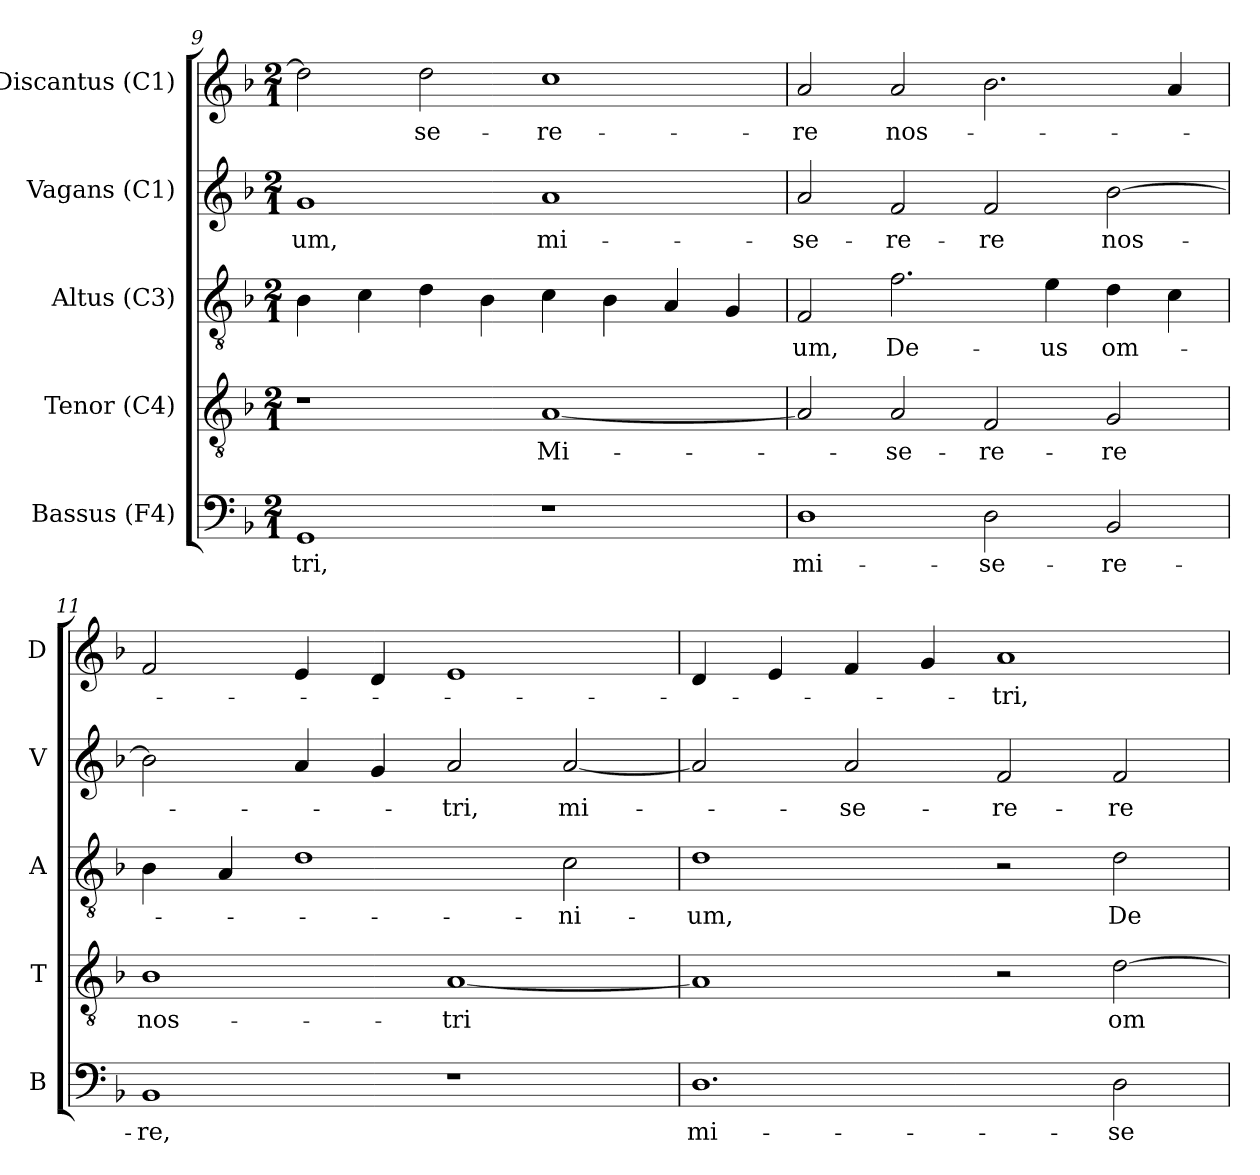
**kern	**text	**kern	**text	**kern	**text	**kern	**text	**kern	**text
*part5	*part5	*part4	*part4	*part3	*part3	*part2	*part2	*part1	*part1
*staff5	*staff5	*staff4	*staff4	*staff3	*staff3	*staff2	*staff2	*staff1	*staff1
*I"Bassus (F4)	*	*I"Tenor (C4)	*	*I"Altus (C3)	*	*I"Vagans (C1)	*	*I"Discantus (C1)	*
*I'B	*	*I'T	*	*I'A	*	*I'V	*	*I'D	*
*clefF4	*	*clefGv2	*	*clefGv2	*	*clefG2	*	*clefG2	*
*k[b-]	*	*k[b-]	*	*k[b-]	*	*k[b-]	*	*k[b-]	*
*F:	*	*F:	*	*F:	*	*F:	*	*F:	*
*M2/1	*	*M2/1	*	*M2/1	*	*M2/1	*	*M2/1	*
=9	=9	=9	=9	=9	=9	=9	=9	=9	=9
!	!LO:LY:b:color=#000000	!	!	!	!	!	!	!	!
!	!	!	!	!	!	!	!LO:LY:b:color=#000000	!	!
1GGi	-tri,	1r	.	4B-i\	.	1gi	-um,	2ddi\]	.
.	.	.	.	4ci\	.	.	.	.	.
!	!	!	!	!	!	!	!	!	!LO:LY:b:color=#000000
.	.	.	.	4di\	.	.	.	2ddi\	-se-
.	.	.	.	4B-i\	.	.	.	.	.
!	!	!	!LO:LY:b:color=#000000	!	!	!	!	!	!
!	!	!	!	!	!	!	!LO:LY:b:color=#000000	!	!
!	!	!	!	!	!	!	!	!	!LO:LY:b:color=#000000
1r	.	[1Ai	Mi-	4ci\	.	1ai	mi-	1cci	-re-
.	.	.	.	4B-i\	.	.	.	.	.
.	.	.	.	4Ai/	.	.	.	.	.
.	.	.	.	4Gi/	.	.	.	.	.
=10	=10	=10	=10	=10	=10	=10	=10	=10	=10
!	!LO:LY:b:color=#000000	!	!	!	!	!	!	!	!
!	!	!	!	!	!LO:LY:b:color=#000000	!	!	!	!
!	!	!	!	!	!	!	!LO:LY:b:color=#000000	!	!
!	!	!	!	!	!	!	!	!	!LO:LY:b:color=#000000
1Di	mi-	2Ai/]	.	2Fi/	-um,	2ai/	-se-	2ai/	-re
!	!	!	!LO:LY:b:color=#000000	!	!	!	!	!	!
!	!	!	!	!	!LO:LY:b:color=#000000	!	!	!	!
!	!	!	!	!	!	!	!LO:LY:b:color=#000000	!	!
!	!	!	!	!	!	!	!	!	!LO:LY:b:color=#000000
.	.	2Ai/	-se-	2.fi\	De-	2fi/	-re-	2ai/	nos-
!	!LO:LY:b:color=#000000	!	!	!	!	!	!	!	!
!	!	!	!LO:LY:b:color=#000000	!	!	!	!	!	!
!	!	!	!	!	!	!	!LO:LY:b:color=#000000	!	!
2Di\	-se-	2Fi/	-re-	.	.	2fi/	-re	2.b-i\	.
!	!	!	!	!	!LO:LY:b:color=#000000	!	!	!	!
.	.	.	.	4ei\	-us	.	.	.	.
!	!LO:LY:b:color=#000000	!	!	!	!	!	!	!	!
!	!	!	!LO:LY:b:color=#000000	!	!	!	!	!	!
!	!	!	!	!	!LO:LY:b:color=#000000	!	!	!	!
!	!	!	!	!	!	!	!LO:LY:b:color=#000000	!	!
2BB-i/	-re-	2Gi/	-re	4di\	om-	[2b-i\	nos-	.	.
.	.	.	.	4ci\	.	.	.	4ai/	.
!!LO:LB:g=z
=11	=11	=11	=11	=11	=11	=11	=11	=11	=11
!	!LO:LY:b:color=#000000	!	!	!	!	!	!	!	!
!	!	!	!LO:LY:b:color=#000000	!	!	!	!	!	!
1BB-i	-re,	1B-i	nos-	4B-i\	.	2b-i\]	.	2fi/	.
.	.	.	.	4Ai/	.	.	.	.	.
.	.	.	.	1di	.	4ai/	.	4ei/	.
.	.	.	.	.	.	4gi/	.	4di/	.
!	!	!	!LO:LY:b:color=#000000	!	!	!	!	!	!
!	!	!	!	!	!	!	!LO:LY:b:color=#000000	!	!
1r	.	[1Ai	-tri	.	.	2ai/	-tri,	1ei	.
!	!	!	!	!	!LO:LY:b:color=#000000	!	!	!	!
!	!	!	!	!	!	!	!LO:LY:b:color=#000000	!	!
.	.	.	.	2ci\	-ni-	[2ai/	mi-	.	.
=12	=12	=12	=12	=12	=12	=12	=12	=12	=12
!	!LO:LY:b:color=#000000	!	!	!	!	!	!	!	!
!	!	!	!	!	!LO:LY:b:color=#000000	!	!	!	!
1.Di	mi-	1Ai]	.	1di	-um,	2ai/]	.	4di/	.
.	.	.	.	.	.	.	.	4ei/	.
!	!	!	!	!	!	!	!LO:LY:b:color=#000000	!	!
.	.	.	.	.	.	2ai/	-se-	4fi/	.
.	.	.	.	.	.	.	.	4gi/	.
!	!	!	!	!	!	!	!LO:LY:b:color=#000000	!	!
!	!	!	!	!	!	!	!	!	!LO:LY:b:color=#000000
.	.	2r	.	2r	.	2fi/	-re-	1ai	-tri,
!	!LO:LY:b:color=#000000	!	!	!	!	!	!	!	!
!	!	!	!LO:LY:b:color=#000000	!	!	!	!	!	!
!	!	!	!	!	!LO:LY:b:color=#000000	!	!	!	!
!	!	!	!	!	!	!	!LO:LY:b:color=#000000	!	!
2Di\	-se-	[2di\	om-	2di\	De-	2fi/	-re	.	.
=	=	=	=	=	=	=	=	=	=
*-	*-	*-	*-	*-	*-	*-	*-	*-	*-
